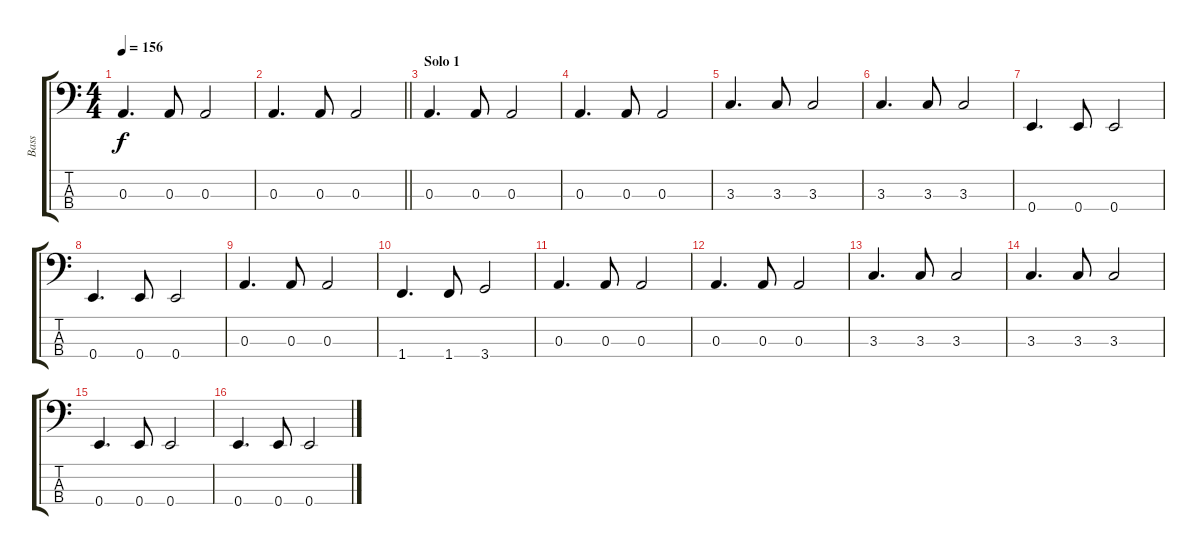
\track ("Bass" "Bass") {instrument electricbassfinger}
\staff {score tabs}
\tuning (G2 D2 A1 E1) {hide}
\ts (4 4)
\tempo 156
\clef f4
\ks c
0.3.4{d dy f instrument electricbassfinger} 0.3.8 0.3.2 |
\barLineRight lightlight
0.3.4{d} 0.3.8 0.3.2 |
\section ("" "Solo 1")
0.3.4{d} 0.3.8 0.3.2 |
0.3.4{d} 0.3.8 0.3.2 |
3.3.4{d} 3.3.8 3.3.2 |
3.3.4{d} 3.3.8 3.3.2 |
0.4.4{d} 0.4.8 0.4.2 |
0.4.4{d} 0.4.8 0.4.2 |
0.3.4{d} 0.3.8 0.3.2 |
1.4.4{d} 1.4.8 3.4.2 |
0.3.4{d} 0.3.8 0.3.2 |
0.3.4{d} 0.3.8 0.3.2 |
3.3.4{d} 3.3.8 3.3.2 |
3.3.4{d} 3.3.8 3.3.2 |
0.4.4{d} 0.4.8 0.4.2 |
0.4.4{d} 0.4.8 0.4.2
